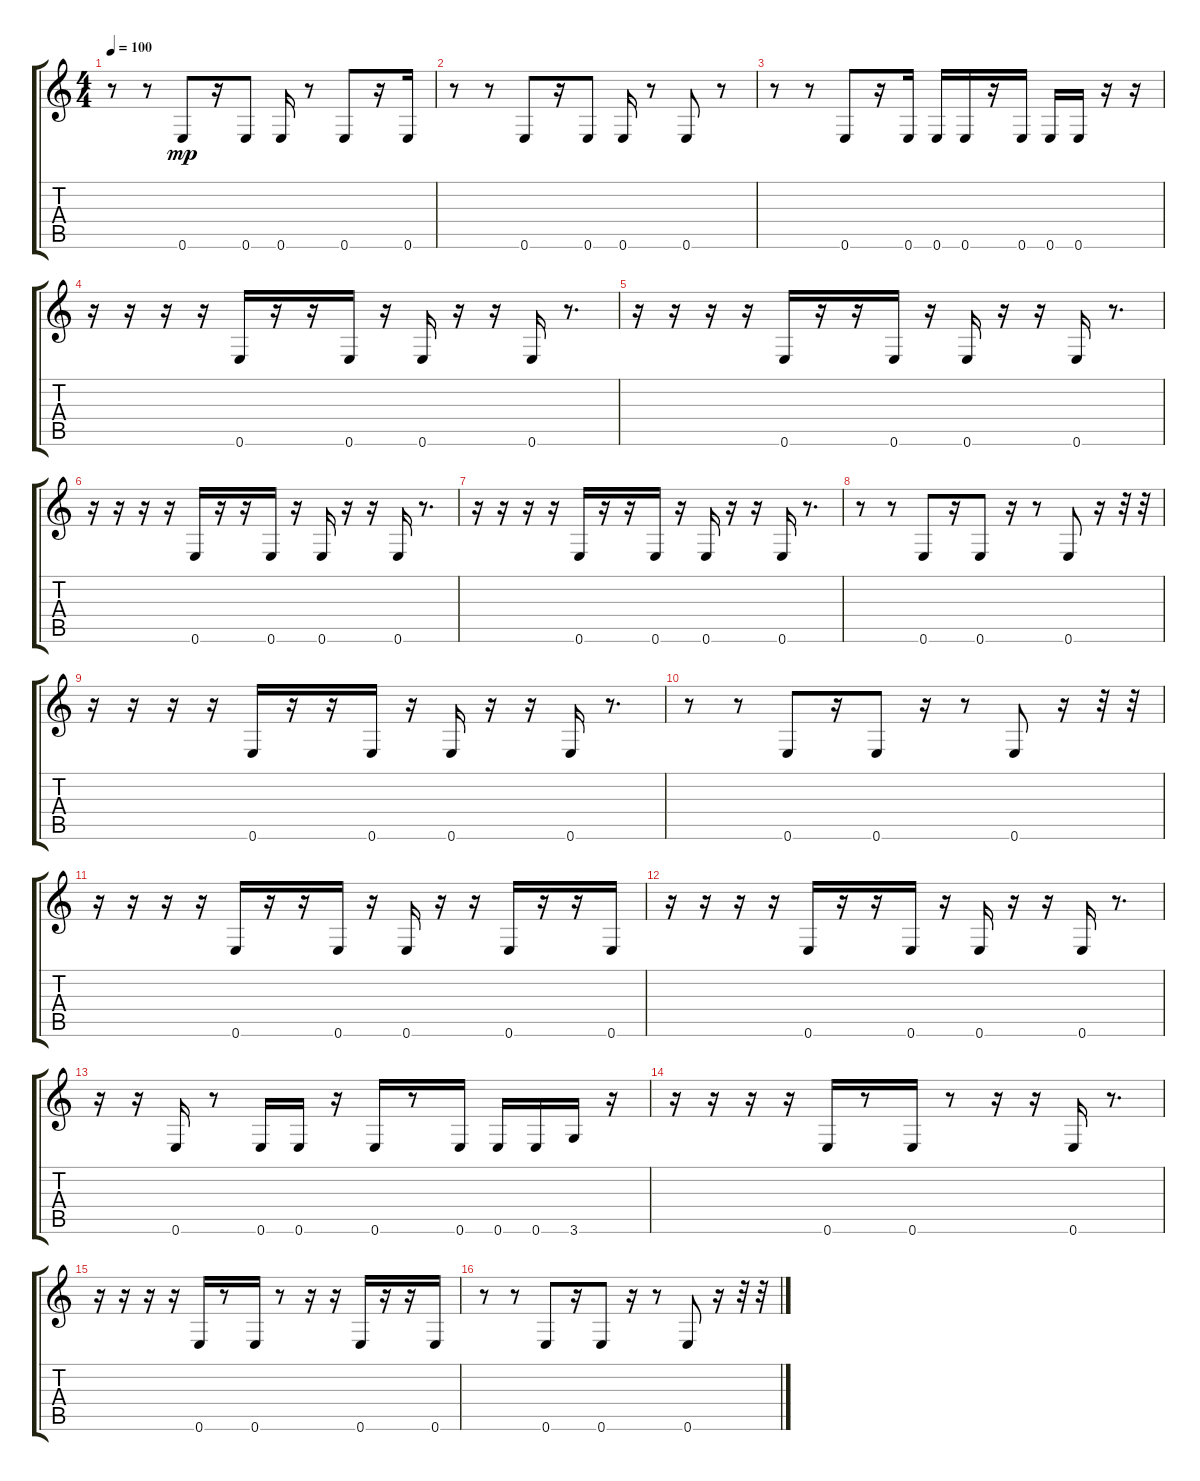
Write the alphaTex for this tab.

\track "" {instrument acousticbass}
\staff {score tabs}
\tuning (E4 B3 G3 D3 A2 E2) {hide}
\ts (4 4)
\tempo 100
\clef g2
\ks c
r.8{dy mp} r.8 0.6.8 r.16 0.6.8 0.6.16 r.8 0.6.8 r.16 0.6.16 |
r.8 r.8 0.6.8 r.16 0.6.8 0.6.16 r.8 0.6.8 r.8 |
r.8 r.8 0.6.8 r.16 0.6.16 0.6.16 0.6.16 r.16 0.6.16 0.6.16 0.6.16 r.16 r.16 |
r.16 r.16 r.16 r.16 0.6.16 r.16 r.16 0.6.16 r.16 0.6.16 r.16 r.16 0.6.16 r.8{d} |
r.16 r.16 r.16 r.16 0.6.16 r.16 r.16 0.6.16 r.16 0.6.16 r.16 r.16 0.6.16 r.8{d} |
r.16 r.16 r.16 r.16 0.6.16 r.16 r.16 0.6.16 r.16 0.6.16 r.16 r.16 0.6.16 r.8{d} |
r.16 r.16 r.16 r.16 0.6.16 r.16 r.16 0.6.16 r.16 0.6.16 r.16 r.16 0.6.16 r.8{d} |
r.8 r.8 0.6.8 r.16 0.6.8 r.16 r.8 0.6.8 r.16 r.32 r.32 |
r.16 r.16 r.16 r.16 0.6.16 r.16 r.16 0.6.16 r.16 0.6.16 r.16 r.16 0.6.16 r.8{d} |
r.8 r.8 0.6.8 r.16 0.6.8 r.16 r.8 0.6.8 r.16 r.32 r.32 |
r.16 r.16 r.16 r.16 0.6.16 r.16 r.16 0.6.16 r.16 0.6.16 r.16 r.16 0.6.16 r.16 r.16 0.6.16 |
r.16 r.16 r.16 r.16 0.6.16 r.16 r.16 0.6.16 r.16 0.6.16 r.16 r.16 0.6.16 r.8{d} |
r.16 r.16 0.6.16 r.8 0.6.16 0.6.16 r.16 0.6.16 r.8 0.6.16 0.6.16 0.6.16 3.6.16 r.16 |
r.16 r.16 r.16 r.16 0.6.16 r.8 0.6.16 r.8 r.16 r.16 0.6.16 r.8{d} |
r.16 r.16 r.16 r.16 0.6.16 r.8 0.6.16 r.8 r.16 r.16 0.6.16 r.16 r.16 0.6.16 |
r.8 r.8 0.6.8 r.16 0.6.8 r.16 r.8 0.6.8 r.16 r.32 r.32
